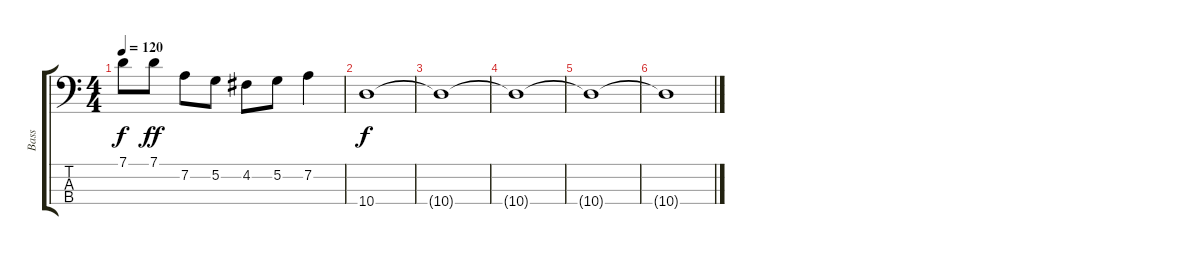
\track ("Bass" "Bass") {instrument electricbasspick}
\staff {score tabs}
\tuning (G2 D2 A1 E1) {hide}
\ts (4 4)
\tempo 120
\clef f4
\ks c
7.1{t}.8{dy f} 7.1.8{dy ff} 7.2.8 5.2.8 4.2.8 5.2.8 7.2.4 |
10.4.1{dy f} |
10.4{t}.1 |
10.4{t}.1 |
10.4{t}.1 |
10.4{t}.1
